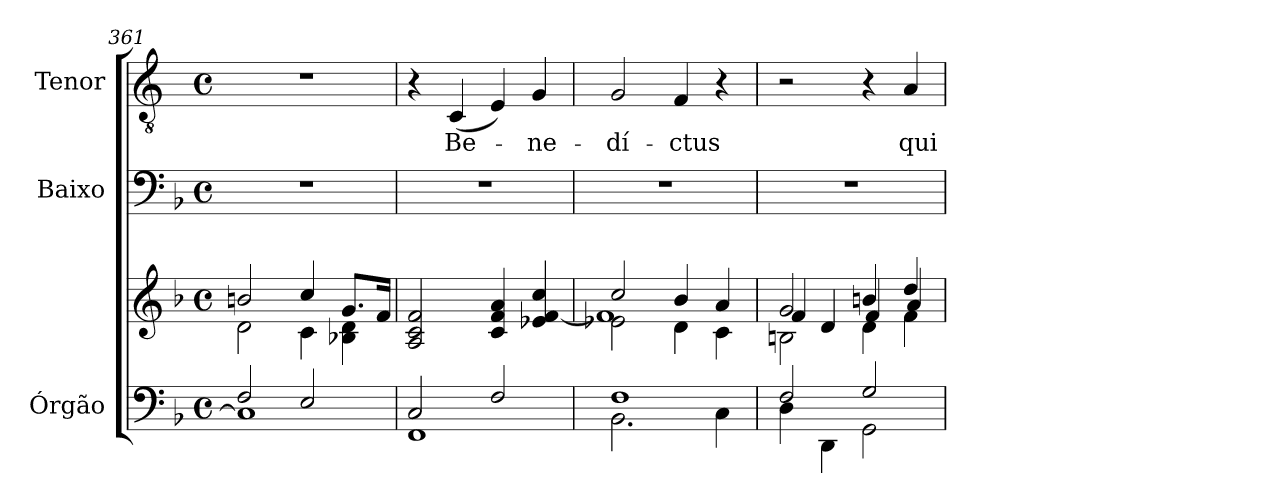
**kern	**kern	**kern	**kern	**text
*part3	*part3	*part2	*part1	*part1
*staff4	*staff3	*staff2	*staff1	*staff1
*I"Órgão	*	*I"Baixo	*I"Tenor	*
*I'Órg.	*	*	*I'Tr.	*
*clefF4	*clefG2	*clefF4	*clefGv2	*
*	*	*	*ITrd4c7	*
*k[b-]	*k[b-]	*k[b-]	*k[b-]	*
*F:	*F:	*F:	*F:	*
*M4/4	*M4/4	*M4/4	*M4/4	*
*met(c)	*met(c)	*met(c)	*met(c)	*
=361	=361	=361	=361	=361
*^	*^	*	*	*
2Fi/	1Ci]	2bni/	2di\	1r	1r	.
2Ei/	.	4cci/	4ci\	.	.	.
.	.	8.gi/L	4B-Xi\ 4di	.	.	.
.	.	16fi/Jk	.	.	.	.
*	*	*v	*v	*	*	*
=362	=362	=362	=362	=362	=362
2Ci/	1FFi	2Ai/ 2ci 2fi	1r	4r	.
!	!	!	!	!	!LO:LY:b:color=#000000
.	.	.	.	(4FFi/	Be-
2Fi/	.	4ci/ 4fi 4ai	.	4AAi/)	.
!	!	!	!	!	!LO:LY:b:color=#000000
.	.	4e-Xi/ [>4fi 4cci	.	4Ci/	-ne-
=363	=363	=363	=363	=363	=363
*	*	*^	*	*	*
*	*	*	*^	*	*	*
!	!	!	!	!	!	!	!LO:LY:b:color=#000000
1Fi	2.BB-i\	2cci/	2e-Xi\	1fi]	1r	2Ci/	-dí-
!	!	!	!	!	!	!	!LO:LY:b:color=#000000
.	.	4b-i/	4di\	.	.	4BB-i/	-ctus
.	4Ci\	4ai/	4ci\	.	.	4r	.
=364	=364	=364	=364	=364	=364	=364	=364
2Fi/	4Di\	2gi/	2Bni\	4fi/	1r	2r	.
.	4DDi\	.	.	4di/	.	.	.
2Gi/	2GGi\	4bni/	4di\	4fi/	.	4r	.
!	!	!	!	!	!	!	!LO:LY:b:color=#000000
.	.	4ddi/	4fi\	4ai/	.	4Di/	qui
*v	*v	*	*	*	*	*	*
*	*v	*v	*v	*	*	*
=	=	=	=	=
*-	*-	*-	*-	*-
